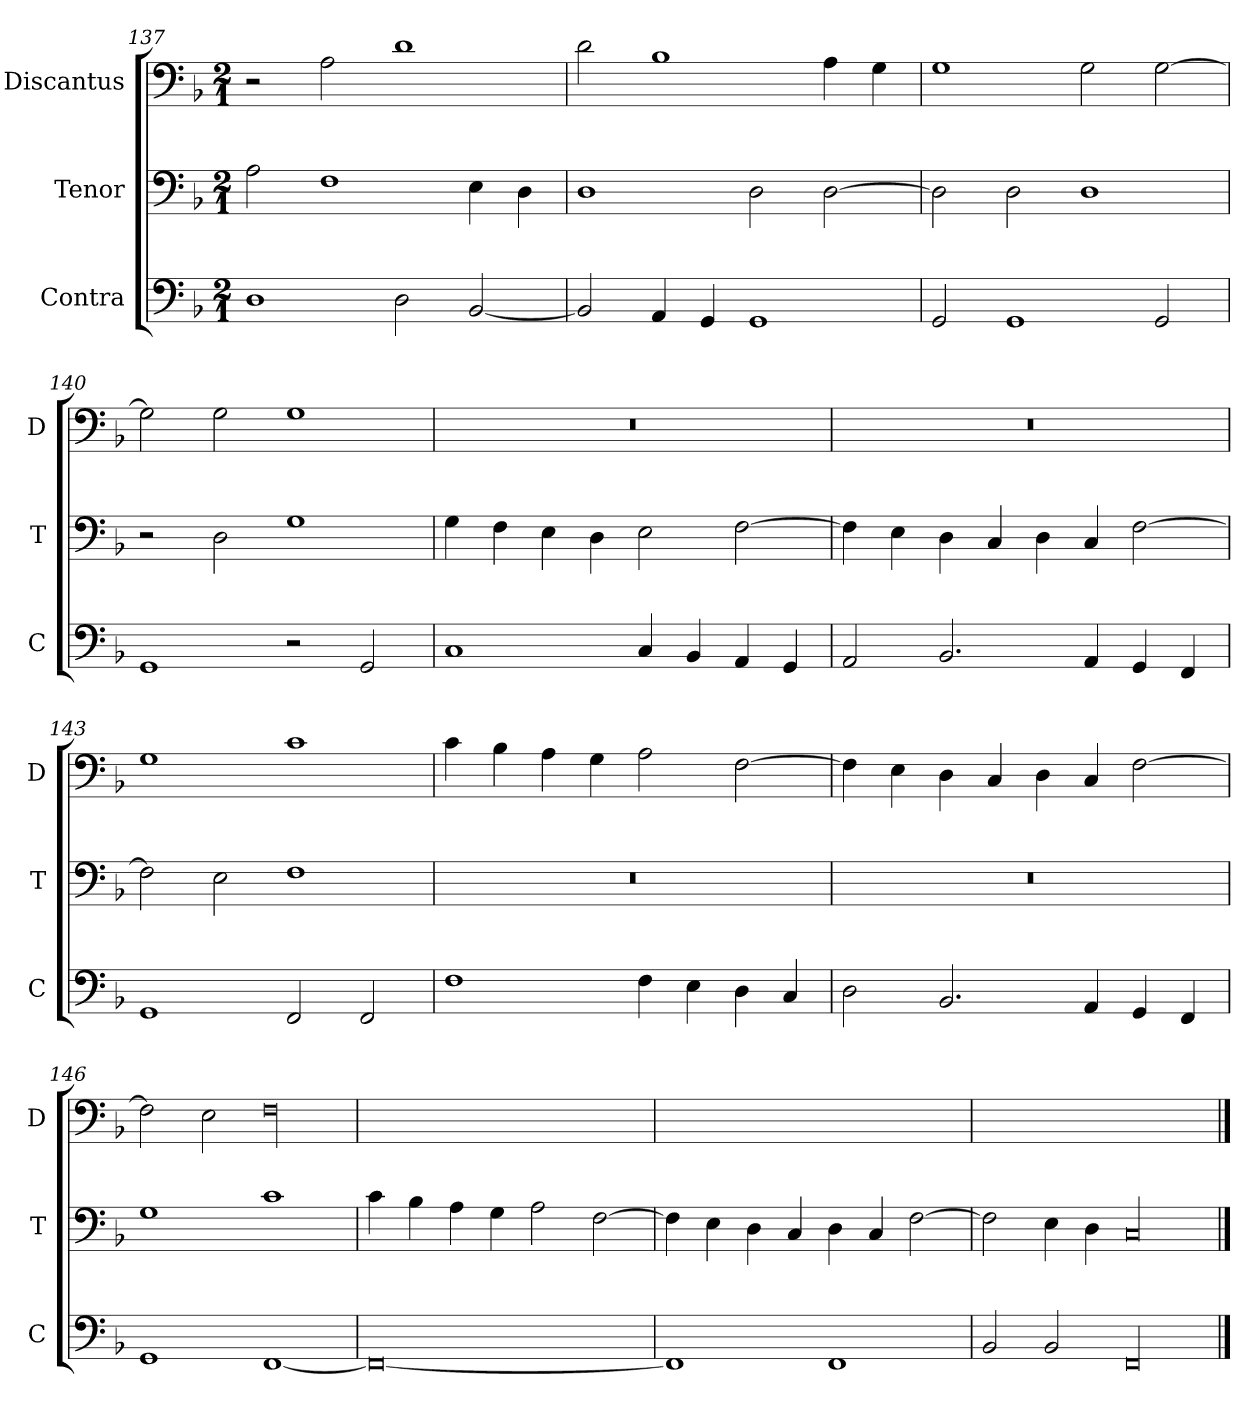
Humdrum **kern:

**kern	**kern	**kern
*part3	*part2	*part1
*staff3	*staff2	*staff1
*I"Contra	*I"Tenor	*I"Discantus
*I'C	*I'T	*I'D
*clefF4	*clefF4	*clefF4
*k[b-]	*k[b-]	*k[b-]
*M2/1	*M2/1	*M2/1
=137	=137	=137
1D	2A\	2r
.	1F	2A\
2D\	.	1d
[2BB-/	4E\	.
.	4D\	.
=138	=138	=138
2BB-/]	1D	2d\
4AA/	.	1B-
4GG/	.	.
1GG	2D\	.
.	[2D\	4A\
.	.	4G\
=139	=139	=139
2GG/	2D\]	1G
1GG	2D\	.
.	1D	2G\
2GG/	.	[2G\
=140	=140	=140
1GG	2r	2G\]
.	2D\	2G\
2r	1G	1G
2GG/	.	.
=141	=141	=141
1C	4G\	0r
.	4F\	.
.	4E\	.
.	4D\	.
4C/	2E\	.
4BB-/	.	.
4AA/	[2F\	.
4GG/	.	.
=142	=142	=142
2AA/	4F\]	0r
.	4E\	.
2.BB-/	4D\	.
.	4C/	.
.	4D\	.
4AA/	4C/	.
4GG/	[2F\	.
4FF/	.	.
=143	=143	=143
1GG	2F\]	1G
.	2E\	.
2FF/	1F	1c
2FF/	.	.
=144	=144	=144
1F	0r	4c\
.	.	4B-\
.	.	4A\
.	.	4G\
4F\	.	2A\
4E\	.	.
4D\	.	[2F\
4C/	.	.
=145	=145	=145
2D\	0r	4F\]
.	.	4E\
2.BB-/	.	4D\
.	.	4C/
.	.	4D\
4AA/	.	4C/
4GG/	.	[2F\
4FF/	.	.
=146	=146	=146
1GG	1G	2F\]
.	.	2E\
!	!	!LO:N:vis=00
[1FF	1c	1F
=147	=147	=147
0FF_	4c\	0Fyy
.	4B-\	.
.	4A\	.
.	4G\	.
.	2A\	.
.	[2F\	.
=148	=148	=148
1FF]	4F\]	0Fyy
.	4E\	.
.	4D\	.
.	4C/	.
1FF	4D\	.
.	4C/	.
.	[2F\	.
=149	=149	=149
2BB-/	2F\]	0Fyy
2BB-/	4E\	.
.	4D\	.
!LO:N:vis=00	!LO:N:vis=00	!
1FF	1C	.
==	==	==
*-	*-	*-
